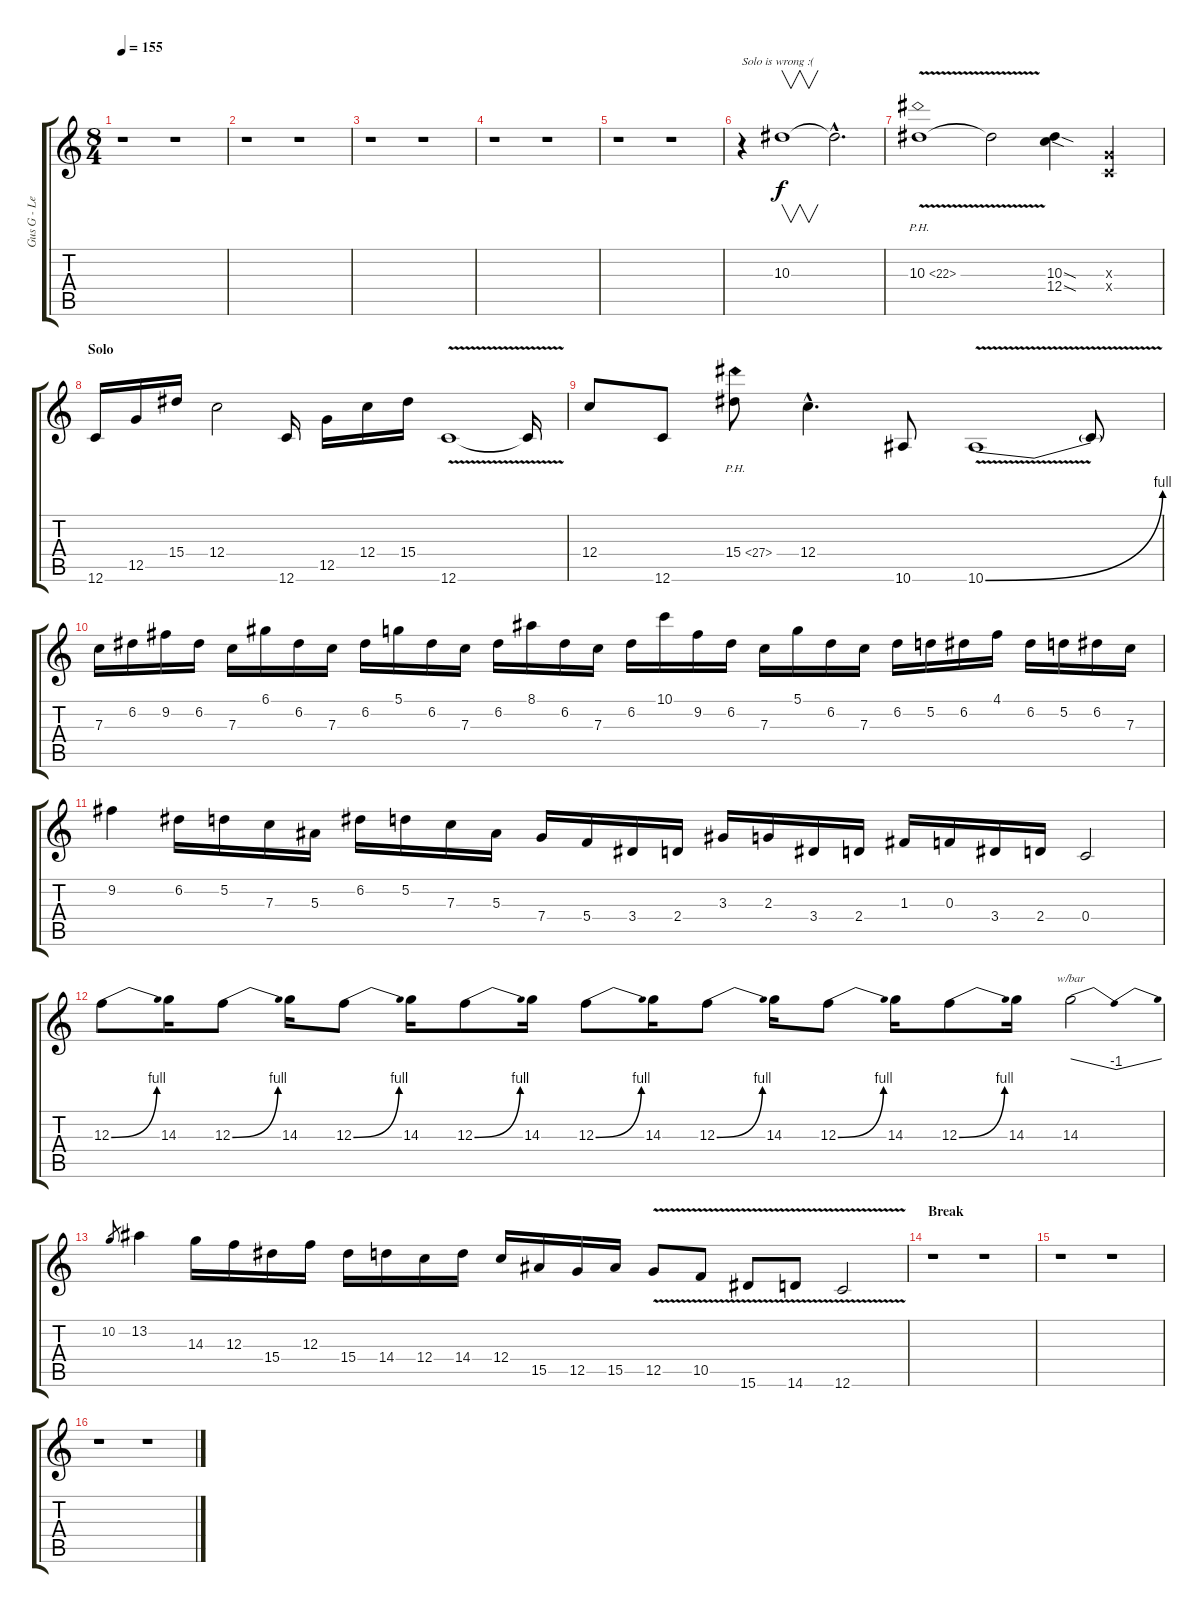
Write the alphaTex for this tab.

\track ("Gus G - Lead" "Gus G - Le") {instrument overdrivenguitar}
\staff {score tabs}
\tuning (D4 A3 F3 C3 G2 C2) {hide}
\ts (8 4)
\tempo 155
\clef g2
\ks c
r.1{dy f} r.1 |
r.1 r.1 |
r.1 r.1 |
r.1 r.1 |
r.1 r.1 |
r.4{txt "Solo is wrong :("} 10.3.1{v} 10.3{hac t}.2{d} |
10.3{ph 12 v}.1 10.3{t}.2 (10.3{sod} 12.4{sod}).4 (2.3{x} 0.4{x}).4 |
\section ("" "Solo")
12.6.16 12.5.16 15.4.16 12.4.2 12.6.16 12.5.16 12.4.16 15.4.16 12.6{v}.1 12.6{t}.16 |
12.4.8 12.6.8 15.4{ph 12}.8 12.4{hac}.4{d} 10.6.8 10.6{be (bend 0 0 60 4) v}.1 10.6{t}.8 |
7.3.16 6.2.16 9.2.16 6.2.16 7.3.16 6.1.16 6.2.16 7.3.16 6.2.16 5.1.16 6.2.16 7.3.16 6.2.16 8.1.16 6.2.16 7.3.16 6.2.16 10.1.16 9.2.16 6.2.16 7.3.16 5.1.16 6.2.16 7.3.16 6.2.16 5.2.16 6.2.16 4.1.16 6.2.16 5.2.16 6.2.16 7.3.16 |
9.2.4 6.2.16 5.2.16 7.3.16 5.3.16 6.2.16 5.2.16 7.3.16 5.3.16 7.4.16 5.4.16 3.4.16 2.4.16 3.3.16 2.3.16 3.4.16 2.4.16 1.3.16 0.3.16 3.4.16 2.4.16 0.4.2 |
12.3{be (bend 0 0 60 4)}.8 14.3.16 12.3{be (bend 0 0 60 4)}.8 14.3.16 12.3{be (bend 0 0 60 4)}.8 14.3.16 12.3{be (bend 0 0 60 4)}.8 14.3.16 12.3{be (bend 0 0 60 4)}.8 14.3.16 12.3{be (bend 0 0 60 4)}.8 14.3.16 12.3{be (bend 0 0 60 4)}.8 14.3.16 12.3{be (bend 0 0 60 4)}.8 14.3.16 14.3.2{tbe (dip default 0 0 30 -4 60 0)} |
10.2.8{gr} 13.2.4 14.3.16 12.3.16 15.4.16 12.3.16 15.4.16 14.4.16 12.4.16 14.4.16 12.4.16 15.5.16 12.5.16 15.5.16 12.5{v}.8 10.5{v}.8 15.6{v}.8 14.6{v}.8 12.6{v}.2 |
\section ("" "Break")
r.1 r.1 |
r.1 r.1 |
r.1 r.1
